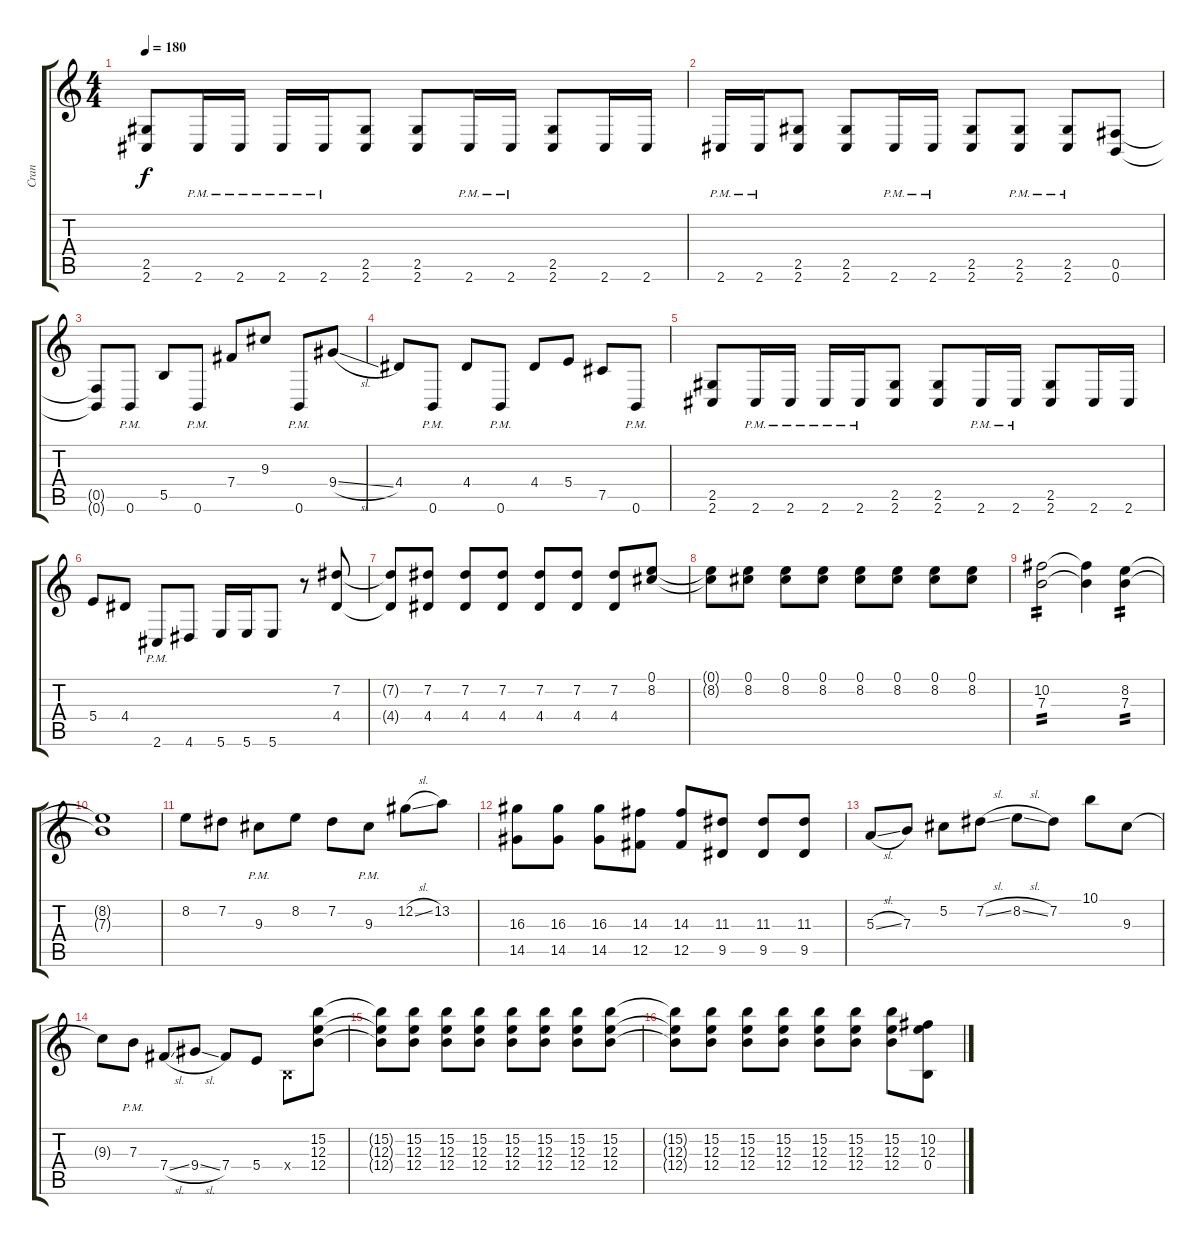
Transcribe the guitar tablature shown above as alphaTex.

\track ("Cran" "Cran") {instrument distortionguitar}
\staff {score tabs}
\tuning (Db4 Ab3 E3 B2 Gb2 B1) {hide}
\ts (4 4)
\tempo 180
\clef g2
\ks c
(2.5 2.6).8{dy f} 2.6{pm}.16 2.6{pm}.16 2.6{pm}.16 2.6{pm}.16 (2.5 2.6).8 (2.5 2.6).8 2.6{pm}.16 2.6{pm}.16 (2.5 2.6).8 2.6.16 2.6.16 |
2.6{pm}.16 2.6{pm}.16 (2.5 2.6).8 (2.5 2.6).8 2.6{pm}.16 2.6{pm}.16 (2.5 2.6).8 (2.5{pm} 2.6{pm}).8 (2.5{pm} 2.6{pm}).8 (0.5 0.6).8 |
(0.5{t} 0.6{t}).8 0.6{pm}.8 5.5.8 0.6{pm}.8 7.4.8 9.3.8 0.6{pm}.8 9.4{sl}.8 |
4.4.8 0.6{pm}.8 4.4.8 0.6{pm}.8 4.4.8 5.4.8 7.5.8 0.6{pm}.8 |
(2.5 2.6).8 2.6{pm}.16 2.6{pm}.16 2.6{pm}.16 2.6{pm}.16 (2.5 2.6).8 (2.5 2.6).8 2.6{pm}.16 2.6{pm}.16 (2.5 2.6).8 2.6.16 2.6.16 |
5.4.8 4.4.8 2.6{pm}.8 4.6.8 5.6.16 5.6.16 5.6.8 r.8 (7.2 4.4).8 |
(7.2{t} 4.4{t}).8 (7.2 4.4).8 (7.2 4.4).8 (7.2 4.4).8 (7.2 4.4).8 (7.2 4.4).8 (7.2 4.4).8 (0.1 8.2).8 |
(0.1{t} 8.2{t}).8 (0.1 8.2).8 (0.1 8.2).8 (0.1 8.2).8 (0.1 8.2).8 (0.1 8.2).8 (0.1 8.2).8 (0.1 8.2).8 |
(10.2 7.3).2{tp 2} (10.2{t} 7.3{t}).4 (8.2 7.3).4{tp 2} |
(8.2{t} 7.3{t}).1 |
8.2.8 7.2.8 9.3{pm}.8 8.2.8 7.2.8 9.3{pm}.8 12.2{sl}.8 13.2.8 |
(16.3 14.5).8 (16.3 14.5).8 (16.3 14.5).8 (14.3 12.5).8 (14.3 12.5).8 (11.3 9.5).8 (11.3 9.5).8 (11.3 9.5).8 |
5.3{sl}.8 7.3.8 5.2.8 7.2{sl}.8 8.2{sl}.8 7.2.8 10.1.8 9.3.8 |
9.3{t}.8 7.3{pm}.8 7.4{sl}.8 9.4{sl}.8 7.4.8 5.4.8 0.4{x}.8 (15.2 12.3 12.4).8 |
(15.2{t} 12.3{t} 12.4{t}).8 (15.2 12.3 12.4).8 (15.2 12.3 12.4).8 (15.2 12.3 12.4).8 (15.2 12.3 12.4).8 (15.2 12.3 12.4).8 (15.2 12.3 12.4).8 (15.2 12.3 12.4).8 |
(15.2{t} 12.3{t} 12.4{t}).8 (15.2 12.3 12.4).8 (15.2 12.3 12.4).8 (15.2 12.3 12.4).8 (15.2 12.3 12.4).8 (15.2 12.3 12.4).8 (15.2 12.3 12.4).8 (10.2 12.3 0.4).8
